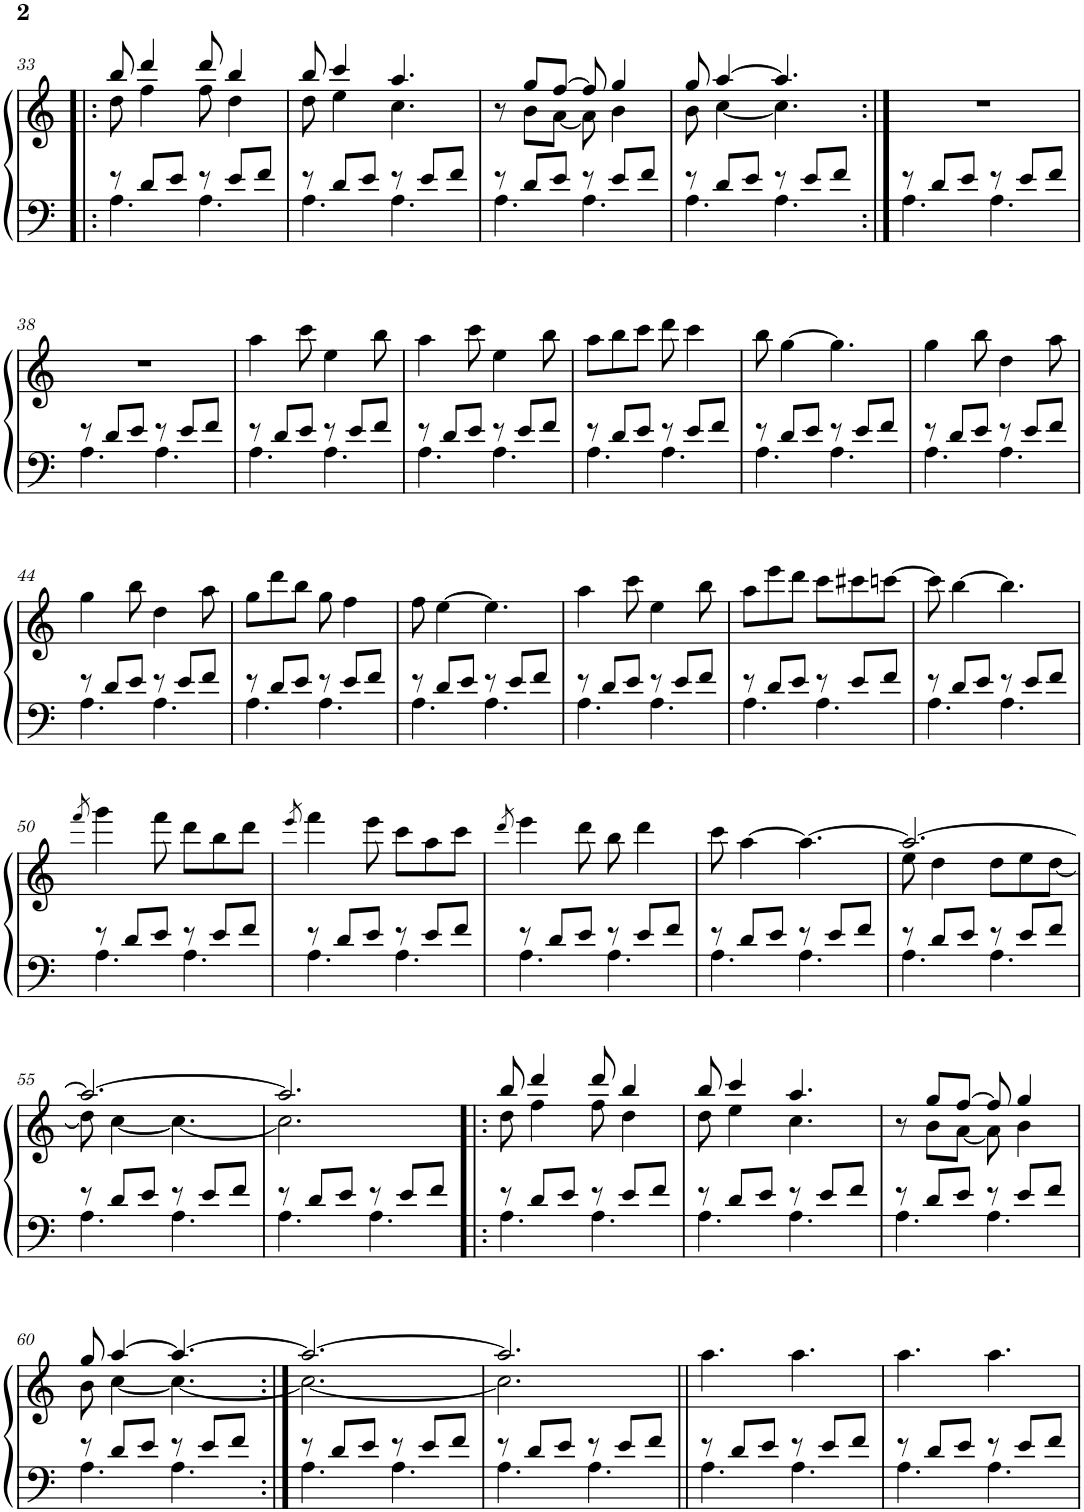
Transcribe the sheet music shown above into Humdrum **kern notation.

**kern	**kern
*part1	*part1
*staff2	*staff1
*I"Piano	*
*I'Pno.	*
!!LO:PB:g=z
*clefF4	*clefG2
*k[]	*k[]
*M6/8	*M6/8
=33!|:	=33!|:
*^	*^
8r	4.A\	8bb/	8dd\
8d/L	.	4ddd/	4ff\
8e/J	.	.	.
8r	4.A\	8ddd/	8ff\
8e/L	.	4bb/	4dd\
8f/J	.	.	.
=34	=34	=34	=34
8r	4.A\	8bb/	8dd\
8d/L	.	4ccc/	4ee\
8e/J	.	.	.
8r	4.A\	4.aa/	4.cc\
8e/L	.	.	.
8f/J	.	.	.
=35	=35	=35	=35
8r	4.A\	8r	8ryy
8d/L	.	8gg/L	8b\L
8e/J	.	[8ff/J	[8a\J
8r	4.A\	8ff/]	8a\]
8e/L	.	4gg/	4b\
8f/J	.	.	.
=36	=36	=36	=36
8r	4.A\	8gg/	8b\
8d/L	.	[4aa/	[4cc\
8e/J	.	.	.
8r	4.A\	4.aa/]	4.cc\]
8e/L	.	.	.
8f/J	.	.	.
*	*	*v	*v
=37:|!	=37:|!	=37:|!
8r	4.A\	2.r
8d/L	.	.
8e/J	.	.
8r	4.A\	.
8e/L	.	.
8f/J	.	.
!!LO:LB:g=z
=38	=38	=38
8r	4.A\	2.r
8d/L	.	.
8e/J	.	.
8r	4.A\	.
8e/L	.	.
8f/J	.	.
=39	=39	=39
8r	4.A\	4aa\
8d/L	.	.
8e/J	.	8ccc\
8r	4.A\	4ee\
8e/L	.	.
8f/J	.	8bb\
=40	=40	=40
8r	4.A\	4aa\
8d/L	.	.
8e/J	.	8ccc\
8r	4.A\	4ee\
8e/L	.	.
8f/J	.	8bb\
=41	=41	=41
8r	4.A\	8aa\L
8d/L	.	8bb\
8e/J	.	8ccc\J
8r	4.A\	8ddd\
8e/L	.	4ccc\
8f/J	.	.
=42	=42	=42
8r	4.A\	8bb\
8d/L	.	[4gg\
8e/J	.	.
8r	4.A\	4.gg\]
8e/L	.	.
8f/J	.	.
=43	=43	=43
8r	4.A\	4gg\
8d/L	.	.
8e/J	.	8bb\
8r	4.A\	4dd\
8e/L	.	.
8f/J	.	8aa\
!!LO:LB:g=z
=44	=44	=44
8r	4.A\	4gg\
8d/L	.	.
8e/J	.	8bb\
8r	4.A\	4dd\
8e/L	.	.
8f/J	.	8aa\
=45	=45	=45
8r	4.A\	8gg\L
8d/L	.	8ddd\
8e/J	.	8bb\J
8r	4.A\	8gg\
8e/L	.	4ff\
8f/J	.	.
=46	=46	=46
8r	4.A\	8ff\
8d/L	.	[4ee\
8e/J	.	.
8r	4.A\	4.ee\]
8e/L	.	.
8f/J	.	.
=47	=47	=47
8r	4.A\	4aa\
8d/L	.	.
8e/J	.	8ccc\
8r	4.A\	4ee\
8e/L	.	.
8f/J	.	8bb\
=48	=48	=48
8r	4.A\	8aa\L
8d/L	.	8eee\
8e/J	.	8ddd\J
8r	4.A\	8ccc\L
8e/L	.	8ccc#X\
8f/J	.	[8cccn\J
=49	=49	=49
8r	4.A\	8ccc\]
8d/L	.	[4bb\
8e/J	.	.
8r	4.A\	4.bb\]
8e/L	.	.
8f/J	.	.
!!LO:LB:g=z
=50	=50	=50
.	.	8qfff/
8r	4.A\	4ggg\
8d/L	.	.
8e/J	.	8fff\
8r	4.A\	8ddd\L
8e/L	.	8bb\
8f/J	.	8ddd\J
=51	=51	=51
.	.	8qeee/
8r	4.A\	4fff\
8d/L	.	.
8e/J	.	8eee\
8r	4.A\	8ccc\L
8e/L	.	8aa\
8f/J	.	8ccc\J
=52	=52	=52
.	.	8qddd/
8r	4.A\	4eee\
8d/L	.	.
8e/J	.	8ddd\
8r	4.A\	8bb\
8e/L	.	4ddd\
8f/J	.	.
=53	=53	=53
8r	4.A\	8ccc\
8d/L	.	[4aa\
8e/J	.	.
8r	4.A\	4.aa\_
8e/L	.	.
8f/J	.	.
=54	=54	=54
*	*	*^
8r	4.A\	2.aa/_	8ee\
8d/L	.	.	4dd\
8e/J	.	.	.
8r	4.A\	.	8dd\L
8e/L	.	.	8ee\
8f/J	.	.	[8dd\J
!!LO:LB:g=z	!!
=55	=55	=55	=55
8r	4.A\	2.aa/_	8dd\]
8d/L	.	.	[4cc\
8e/J	.	.	.
8r	4.A\	.	4.cc\_
8e/L	.	.	.
8f/J	.	.	.
=56	=56	=56	=56
8r	4.A\	2.aa/]	2.cc\]
8d/L	.	.	.
8e/J	.	.	.
8r	4.A\	.	.
8e/L	.	.	.
8f/J	.	.	.
=57!|:	=57!|:	=57!|:	=57!|:
8r	4.A\	8bb/	8dd\
8d/L	.	4ddd/	4ff\
8e/J	.	.	.
8r	4.A\	8ddd/	8ff\
8e/L	.	4bb/	4dd\
8f/J	.	.	.
=58	=58	=58	=58
8r	4.A\	8bb/	8dd\
8d/L	.	4ccc/	4ee\
8e/J	.	.	.
8r	4.A\	4.aa/	4.cc\
8e/L	.	.	.
8f/J	.	.	.
=59	=59	=59	=59
8r	4.A\	8r	8ryy
8d/L	.	8gg/L	8b\L
8e/J	.	[8ff/J	[8a\J
8r	4.A\	8ff/]	8a\]
8e/L	.	4gg/	4b\
8f/J	.	.	.
!!LO:LB:g=z	!!
=60	=60	=60	=60
8r	4.A\	8gg/	8b\
8d/L	.	[4aa/	[4cc\
8e/J	.	.	.
8r	4.A\	4.aa/_	4.cc\_
8e/L	.	.	.
8f/J	.	.	.
=61:|!	=61:|!	=61:|!	=61:|!
8r	4.A\	2.aa/_	2.cc\_
8d/L	.	.	.
8e/J	.	.	.
8r	4.A\	.	.
8e/L	.	.	.
8f/J	.	.	.
=62	=62	=62	=62
8r	4.A\	2.aa/]	2.cc\]
8d/L	.	.	.
8e/J	.	.	.
8r	4.A\	.	.
8e/L	.	.	.
8f/J	.	.	.
*	*	*v	*v
=63||	=63||	=63||
8r	4.A\	4.aa\
8d/L	.	.
8e/J	.	.
8r	4.A\	4.aa\
8e/L	.	.
8f/J	.	.
=64	=64	=64
8r	4.A\	4.aa\
8d/L	.	.
8e/J	.	.
8r	4.A\	4.aa\
8e/L	.	.
8f/J	.	.
*v	*v	*
=	=
*-	*-
